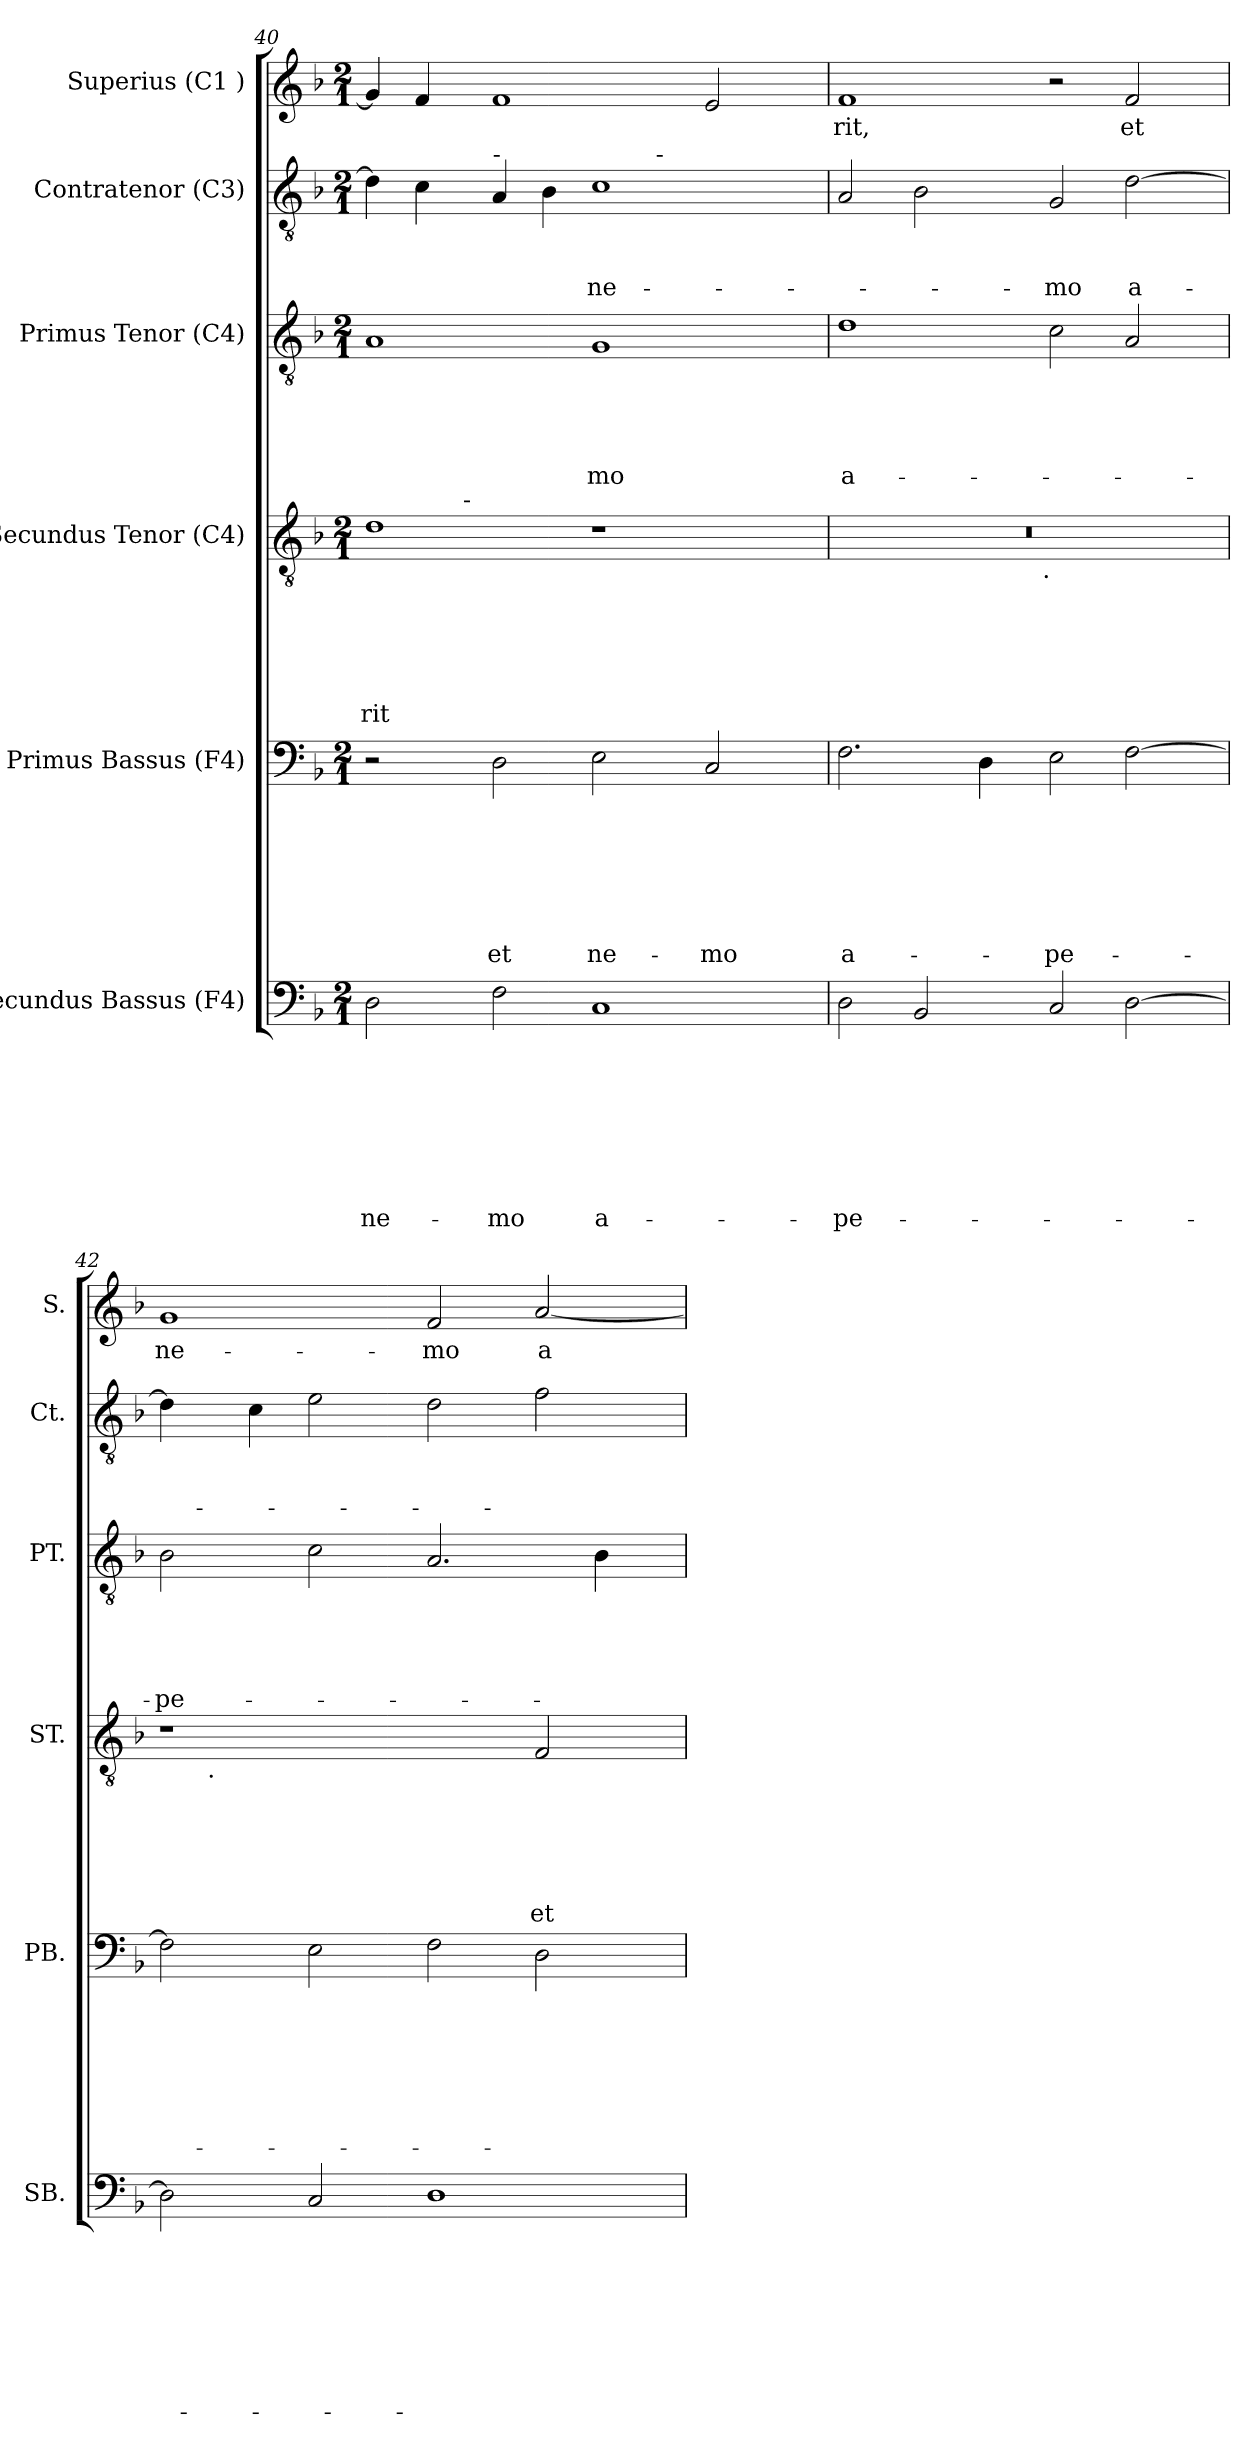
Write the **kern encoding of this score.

**kern	**text	**text	**text	**text	**text	**text	**text	**text	**kern	**text	**text	**text	**text	**text	**text	**text	**kern	**text	**text	**text	**text	**text	**text	**kern	**text	**text	**text	**text	**text	**kern	**text	**text	**text	**kern	**text
*part6	*part6	*part6	*part6	*part6	*part6	*part6	*part6	*part6	*part5	*part5	*part5	*part5	*part5	*part5	*part5	*part5	*part4	*part4	*part4	*part4	*part4	*part4	*part4	*part3	*part3	*part3	*part3	*part3	*part3	*part2	*part2	*part2	*part2	*part1	*part1
*staff6	*staff6	*staff6	*staff6	*staff6	*staff6	*staff6	*staff6	*staff6	*staff5	*staff5	*staff5	*staff5	*staff5	*staff5	*staff5	*staff5	*staff4	*staff4	*staff4	*staff4	*staff4	*staff4	*staff4	*staff3	*staff3	*staff3	*staff3	*staff3	*staff3	*staff2	*staff2	*staff2	*staff2	*staff1	*staff1
*I"Secundus Bassus (F4)	*	*	*	*	*	*	*	*	*I"Primus Bassus (F4)	*	*	*	*	*	*	*	*I"Secundus Tenor (C4)	*	*	*	*	*	*	*I"Primus Tenor (C4)	*	*	*	*	*	*I"Contratenor (C3)	*	*	*	*I"Superius (C1 )	*
*I'SB.	*	*	*	*	*	*	*	*	*I'PB.	*	*	*	*	*	*	*	*I'ST.	*	*	*	*	*	*	*I'PT.	*	*	*	*	*	*I'Ct.	*	*	*	*I'S.	*
!!LO:PB:g=z
*clefF4	*	*	*	*	*	*	*	*	*clefF4	*	*	*	*	*	*	*	*clefGv2	*	*	*	*	*	*	*clefGv2	*	*	*	*	*	*clefGv2	*	*	*	*clefG2	*
*k[b-]	*	*	*	*	*	*	*	*	*k[b-]	*	*	*	*	*	*	*	*k[b-]	*	*	*	*	*	*	*k[b-]	*	*	*	*	*	*k[b-]	*	*	*	*k[b-]	*
*F:	*	*	*	*	*	*	*	*	*F:	*	*	*	*	*	*	*	*F:	*	*	*	*	*	*	*F:	*	*	*	*	*	*F:	*	*	*	*F:	*
*M2/1	*	*	*	*	*	*	*	*	*M2/1	*	*	*	*	*	*	*	*M2/1	*	*	*	*	*	*	*M2/1	*	*	*	*	*	*M2/1	*	*	*	*M2/1	*
=40	=40	=40	=40	=40	=40	=40	=40	=40	=40	=40	=40	=40	=40	=40	=40	=40	=40	=40	=40	=40	=40	=40	=40	=40	=40	=40	=40	=40	=40	=40	=40	=40	=40	=40	=40
!	!	!	!	!	!	!	!	!LO:LY:b	!	!	!	!	!	!	!	!	!	!	!	!	!	!	!LO:LY:b	!	!	!	!	!	!	!	!	!	!	!	!
*	*	*	*	*	*	*	*	*	*	*	*	*	*	*	*	*	*^	*	*	*	*	*	*	*	*	*	*	*	*	*^	*	*	*	*	*
2D\	.	.	.	.	.	.	.	ne-	2r	.	.	.	.	.	.	.	1d	3ryy	.	.	.	.	.	-rit	1A	.	.	.	.	.	4d\]	1ryy	.	.	.	4g/]	.
.	.	.	.	.	.	.	.	.	.	.	.	.	.	.	.	.	.	.	.	.	.	.	.	.	.	.	.	.	.	.	4c\	.	.	.	.	4f/	.
.	.	.	.	.	.	.	.	.	.	.	.	.	.	.	.	.	.	24.ryy	.	.	.	.	.	.	.	.	.	.	.	.	.	.	.	.	.	.	.
!	!	!	!	!	!	!	!	!	!	!	!	!	!	!	!	!	!	!LO:TX:a:t=-	!	!	!	!	!	!	!	!	!	!	!	!	!	!	!	!	!	!	!
.	.	.	.	.	.	.	.	.	.	.	.	.	.	.	.	.	.	3%2ryy	.	.	.	.	.	.	.	.	.	.	.	.	.	.	.	.	.	.	.
!	!	!	!	!	!	!	!	!	!	!	!	!	!	!	!	!	!	!	!	!	!	!	!	!	!	!	!	!	!	!	!LO:TX:a:t=-	!	!	!	!	!	!
!	!	!	!	!	!	!	!	!LO:LY:b	!	!	!	!	!	!	!	!LO:LY:b	!	!	!	!	!	!	!	!	!	!	!	!	!	!	!	!	!	!	!	!	!
2F\	.	.	.	.	.	.	.	-mo	2D\	.	.	.	.	.	.	et	.	.	.	.	.	.	.	.	.	.	.	.	.	.	4A/	.	.	.	.	1f	.
.	.	.	.	.	.	.	.	.	.	.	.	.	.	.	.	.	.	.	.	.	.	.	.	.	.	.	.	.	.	.	4B-\	.	.	.	.	.	.
!	!	!	!	!	!	!	!	!LO:LY:b:rj	!	!	!	!	!	!	!	!LO:LY:b	!	!	!	!	!	!	!	!	!	!	!	!	!	!LO:LY:b	!	!	!	!	!LO:LY:b	!	!
1C	.	.	.	.	.	.	.	a-	2E\	.	.	.	.	.	.	ne-	1r	.	.	.	.	.	.	.	1G	.	.	.	.	-mo	1c	4ryy	.	.	ne-	.	.
.	.	.	.	.	.	.	.	.	.	.	.	.	.	.	.	.	.	3%2ryy	.	.	.	.	.	.	.	.	.	.	.	.	.	.	.	.	.	.	.
!	!	!	!	!	!	!	!	!	!	!	!	!	!	!	!	!	!	!	!	!	!	!	!	!	!	!	!	!	!	!	!	!LO:TX:a:t=-	!	!	!	!	!
.	.	.	.	.	.	.	.	.	.	.	.	.	.	.	.	.	.	.	.	.	.	.	.	.	.	.	.	.	.	.	.	2.ryy	.	.	.	.	.
!	!	!	!	!	!	!	!	!	!	!	!	!	!	!	!	!LO:LY:b	!	!	!	!	!	!	!	!	!	!	!	!	!	!	!	!	!	!	!	!	!
.	.	.	.	.	.	.	.	.	2C/	.	.	.	.	.	.	-mo	.	.	.	.	.	.	.	.	.	.	.	.	.	.	.	.	.	.	.	2e/	.
.	.	.	.	.	.	.	.	.	.	.	.	.	.	.	.	.	.	6ryy	.	.	.	.	.	.	.	.	.	.	.	.	.	.	.	.	.	.	.
.	.	.	.	.	.	.	.	.	.	.	.	.	.	.	.	.	.	12ryy	.	.	.	.	.	.	.	.	.	.	.	.	.	.	.	.	.	.	.
.	.	.	.	.	.	.	.	.	.	.	.	.	.	.	.	.	.	48ryy	.	.	.	.	.	.	.	.	.	.	.	.	.	.	.	.	.	.	.
=41	=41	=41	=41	=41	=41	=41	=41	=41	=41	=41	=41	=41	=41	=41	=41	=41	=41	=41	=41	=41	=41	=41	=41	=41	=41	=41	=41	=41	=41	=41	=41	=41	=41	=41	=41	=41	=41
!	!	!	!	!	!	!	!	!LO:LY:b	!	!	!	!	!	!	!	!LO:LY:b	!	!	!	!	!	!	!	!	!	!	!	!	!	!LO:LY:b	!	!	!	!	!	!	!LO:LY:b
*	*	*	*	*	*	*	*	*	*	*	*	*	*	*	*	*	*	*	*	*	*	*	*	*	*	*	*	*	*	*	*v	*v	*	*	*	*	*
2D\	.	.	.	.	.	.	.	-pe-	2.F\	.	.	.	.	.	.	a-	0r	3%2ryy	.	.	.	.	.	.	1d	.	.	.	.	a-	2A/	.	.	.	1f	-rit,
2BB-/	.	.	.	.	.	.	.	.	.	.	.	.	.	.	.	.	.	.	.	.	.	.	.	.	.	.	.	.	.	.	2B-\	.	.	.	.	.
.	.	.	.	.	.	.	.	.	.	.	.	.	.	.	.	.	.	6ryy	.	.	.	.	.	.	.	.	.	.	.	.	.	.	.	.	.	.
.	.	.	.	.	.	.	.	.	4D\	.	.	.	.	.	.	.	.	.	.	.	.	.	.	.	.	.	.	.	.	.	.	.	.	.	.	.
.	.	.	.	.	.	.	.	.	.	.	.	.	.	.	.	.	.	12...ryy	.	.	.	.	.	.	.	.	.	.	.	.	.	.	.	.	.	.
!	!	!	!	!	!	!	!	!	!	!	!	!	!	!	!	!	!	!LO:TX:b:t=.	!	!	!	!	!	!	!	!	!	!	!	!	!	!	!	!	!	!
.	.	.	.	.	.	.	.	.	.	.	.	.	.	.	.	.	.	3%2ryy	.	.	.	.	.	.	.	.	.	.	.	.	.	.	.	.	.	.
!	!	!	!	!	!	!	!	!	!	!	!	!	!	!	!	!LO:LY:b	!	!	!	!	!	!	!	!	!	!	!	!	!	!	!	!	!	!LO:LY:b	!	!
2C/	.	.	.	.	.	.	.	.	2E\	.	.	.	.	.	.	-pe-	.	.	.	.	.	.	.	.	2c\	.	.	.	.	.	2G/	.	.	-mo	2r	.
!	!	!	!	!	!	!	!	!	!	!	!	!	!	!	!	!	!	!	!	!	!	!	!	!	!	!	!	!	!	!	!	!	!	!LO:LY:b	!	!LO:LY:b
[>2D\	.	.	.	.	.	.	.	.	[>2F\	.	.	.	.	.	.	.	.	.	.	.	.	.	.	.	2A/	.	.	.	.	.	[>2d\	.	.	a-	2f/	et
.	.	.	.	.	.	.	.	.	.	.	.	.	.	.	.	.	.	3ryy	.	.	.	.	.	.	.	.	.	.	.	.	.	.	.	.	.	.
.	.	.	.	.	.	.	.	.	.	.	.	.	.	.	.	.	.	96ryy	.	.	.	.	.	.	.	.	.	.	.	.	.	.	.	.	.	.
=42	=42	=42	=42	=42	=42	=42	=42	=42	=42	=42	=42	=42	=42	=42	=42	=42	=42	=42	=42	=42	=42	=42	=42	=42	=42	=42	=42	=42	=42	=42	=42	=42	=42	=42	=42	=42
!	!	!	!	!	!	!	!	!	!	!	!	!	!	!	!	!	!	!	!	!	!	!	!	!	!	!	!	!	!	!LO:LY:b	!	!	!	!	!	!LO:LY:b
2D\]	.	.	.	.	.	.	.	.	2F\]	.	.	.	.	.	.	.	1r	12ryy	.	.	.	.	.	.	2B-\	.	.	.	.	-pe-	4d\]	.	.	.	1g	ne-
.	.	.	.	.	.	.	.	.	.	.	.	.	.	.	.	.	.	48.ryy	.	.	.	.	.	.	.	.	.	.	.	.	.	.	.	.	.	.
!	!	!	!	!	!	!	!	!	!	!	!	!	!	!	!	!	!	!LO:TX:b:t=.	!	!	!	!	!	!	!	!	!	!	!	!	!	!	!	!	!	!
.	.	.	.	.	.	.	.	.	.	.	.	.	.	.	.	.	.	3%2ryy	.	.	.	.	.	.	.	.	.	.	.	.	.	.	.	.	.	.
.	.	.	.	.	.	.	.	.	.	.	.	.	.	.	.	.	.	.	.	.	.	.	.	.	.	.	.	.	.	.	4c\	.	.	.	.	.
2C/	.	.	.	.	.	.	.	.	2E\	.	.	.	.	.	.	.	.	.	.	.	.	.	.	.	2c\	.	.	.	.	.	2e\	.	.	.	.	.
.	.	.	.	.	.	.	.	.	.	.	.	.	.	.	.	.	.	3%2ryy	.	.	.	.	.	.	.	.	.	.	.	.	.	.	.	.	.	.
!	!	!	!	!	!	!	!	!	!	!	!	!	!	!	!	!	!	!	!	!	!	!	!	!	!	!	!	!	!	!	!	!	!	!	!	!LO:LY:b
1D	.	.	.	.	.	.	.	.	2F\	.	.	.	.	.	.	.	2ryy	.	.	.	.	.	.	.	2.A/	.	.	.	.	.	2d\	.	.	.	2f/	-mo
.	.	.	.	.	.	.	.	.	.	.	.	.	.	.	.	.	.	3ryy	.	.	.	.	.	.	.	.	.	.	.	.	.	.	.	.	.	.
!	!	!	!	!	!	!	!	!	!	!	!	!	!	!	!	!	!	!	!	!	!	!	!	!LO:LY:b	!	!	!	!	!	!	!	!	!	!	!	!LO:LY:b
.	.	.	.	.	.	.	.	.	2D\	.	.	.	.	.	.	.	2F/	.	.	.	.	.	.	et	.	.	.	.	.	.	2f\	.	.	.	[<2a/	a-
.	.	.	.	.	.	.	.	.	.	.	.	.	.	.	.	.	.	.	.	.	.	.	.	.	4B-\	.	.	.	.	.	.	.	.	.	.	.
.	.	.	.	.	.	.	.	.	.	.	.	.	.	.	.	.	.	6ryy	.	.	.	.	.	.	.	.	.	.	.	.	.	.	.	.	.	.
.	.	.	.	.	.	.	.	.	.	.	.	.	.	.	.	.	.	24ryy	.	.	.	.	.	.	.	.	.	.	.	.	.	.	.	.	.	.
.	.	.	.	.	.	.	.	.	.	.	.	.	.	.	.	.	.	96ryy	.	.	.	.	.	.	.	.	.	.	.	.	.	.	.	.	.	.
*	*	*	*	*	*	*	*	*	*	*	*	*	*	*	*	*	*v	*v	*	*	*	*	*	*	*	*	*	*	*	*	*	*	*	*	*	*
=	=	=	=	=	=	=	=	=	=	=	=	=	=	=	=	=	=	=	=	=	=	=	=	=	=	=	=	=	=	=	=	=	=	=	=
*-	*-	*-	*-	*-	*-	*-	*-	*-	*-	*-	*-	*-	*-	*-	*-	*-	*-	*-	*-	*-	*-	*-	*-	*-	*-	*-	*-	*-	*-	*-	*-	*-	*-	*-	*-
